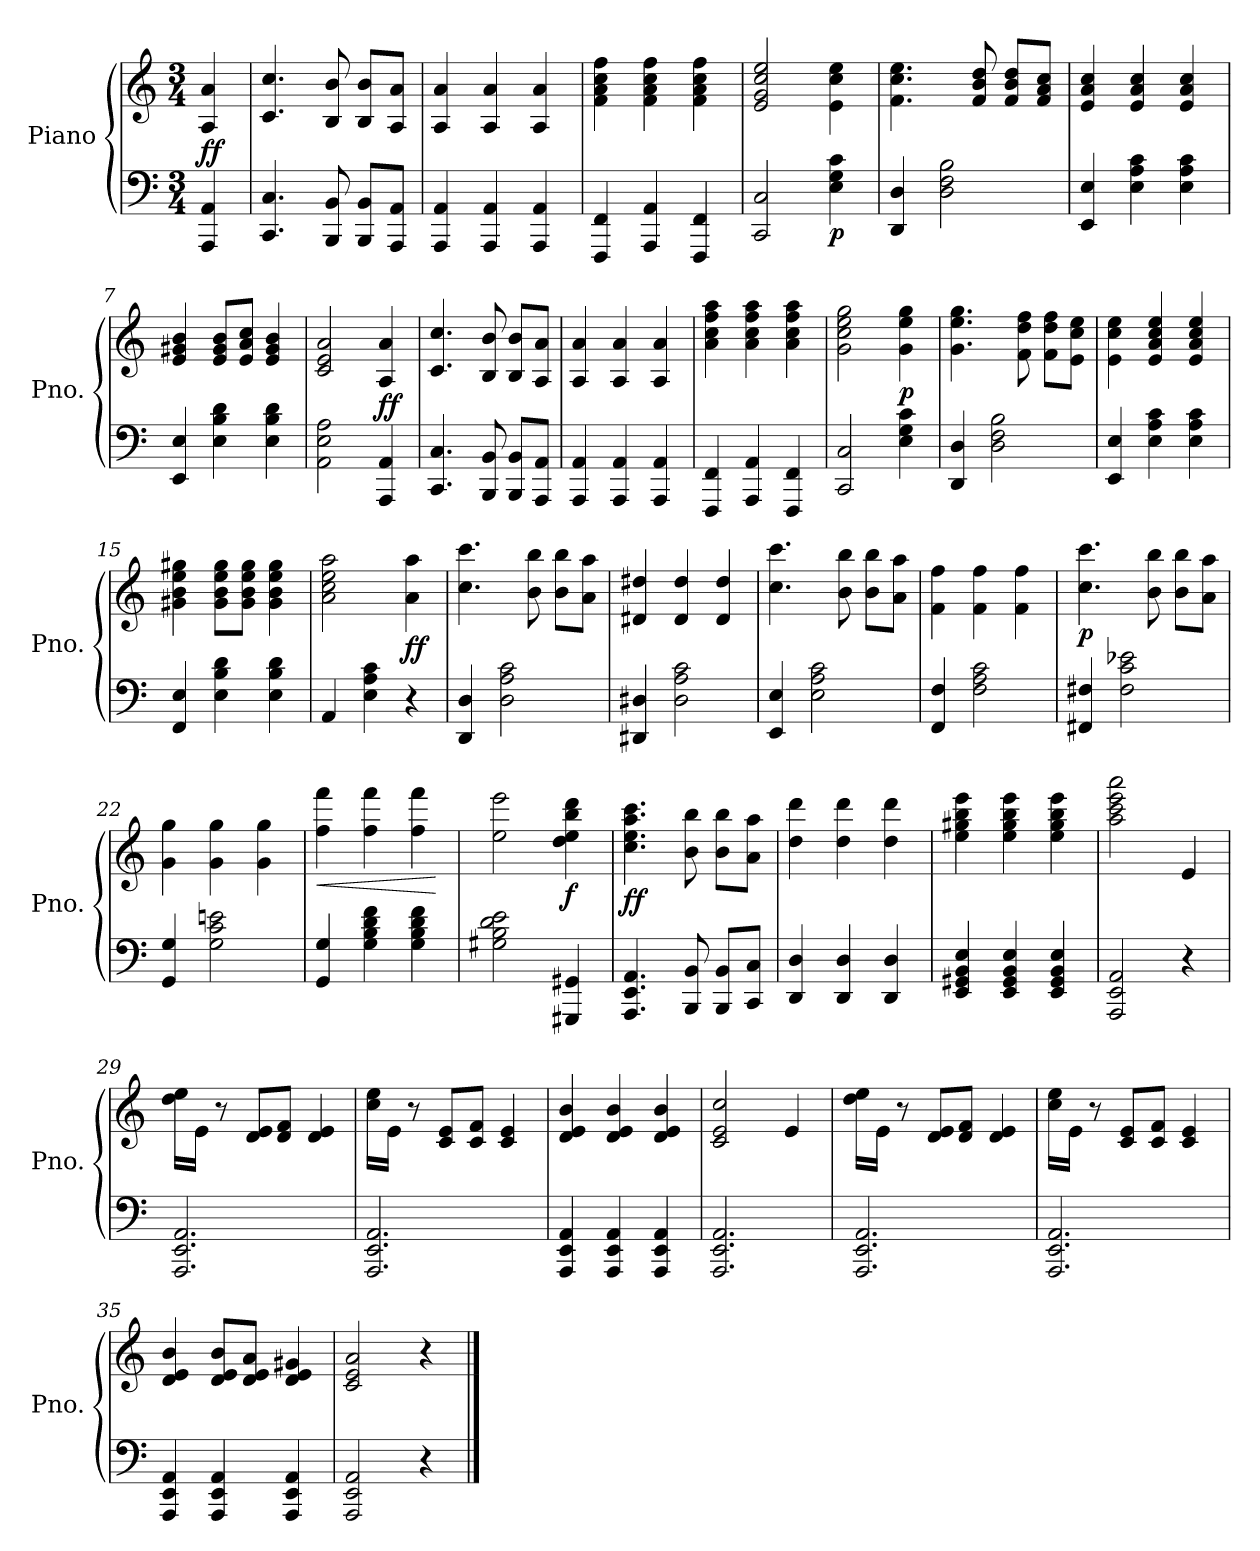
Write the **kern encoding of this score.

**kern	**kern	**dynam
*part1	*part1	*part1
*staff2	*staff1	*staff1/2
*I"Piano	*	*
*I'Pno.	*	*
*clefF4	*clefG2	*
*k[]	*k[]	*
*M3/4	*M3/4	*
*MM160	*MM160	*
=	=	=
!	!	!LO:DY:a=2
4AAA/ 4AA/	4A/ 4a/	ff
=1	=1	=1
4.CC/ 4.C/	4.c/ 4.cc/	.
8BBB/ 8BB/	8B/ 8b/	.
8BBB/ 8BB/L	8B/ 8b/L	.
8AAA/ 8AA/J	8A/ 8a/J	.
=2	=2	=2
4AAA/ 4AA/	4A/ 4a/	.
4AAA/ 4AA/	4A/ 4a/	.
4AAA/ 4AA/	4A/ 4a/	.
=3	=3	=3
4FFF/ 4FF/	4f\ 4a\ 4cc\ 4ff\	.
4AAA/ 4AA/	4f\ 4a\ 4cc\ 4ff\	.
4FFF/ 4FF/	4f\ 4a\ 4cc\ 4ff\	.
=4	=4	=4
2CC/ 2C/	2e/ 2g/ 2cc/ 2ee/	.
!	!	!LO:DY:b=2
4E\ 4G\ 4c\	4e\ 4cc\ 4ee\	p
=5	=5	=5
4DD/ 4D/	4.f\ 4.cc\ 4.ee\	.
2D\ 2F\ 2B\	.	.
.	8f/ 8b/ 8dd/	.
.	8f/ 8b/ 8dd/L	.
.	8f/ 8a/ 8cc/J	.
=6	=6	=6
4EE/ 4E/	4e/ 4a/ 4cc/	.
4E\ 4A\ 4c\	4e/ 4a/ 4cc/	.
4E\ 4A\ 4c\	4e/ 4a/ 4cc/	.
=7	=7	=7
4EE/ 4E/	4e/ 4g#X/ 4b/	.
4E\ 4B\ 4d\	8e/ 8g#/ 8b/L	.
.	8e/ 8a/ 8cc/J	.
4E\ 4B\ 4d\	4e/ 4g#/ 4b/	.
=8	=8	=8
2AA\ 2E\ 2A\	2c/ 2e/ 2a/	.
!	!	!LO:DY:a=2
4AAA/ 4AA/	4A/ 4a/	ff
=9	=9	=9
4.CC/ 4.C/	4.c/ 4.cc/	.
8BBB/ 8BB/	8B/ 8b/	.
8BBB/ 8BB/L	8B/ 8b/L	.
8AAA/ 8AA/J	8A/ 8a/J	.
!!LO:LB:g=z
=10	=10	=10
4AAA/ 4AA/	4A/ 4a/	.
4AAA/ 4AA/	4A/ 4a/	.
4AAA/ 4AA/	4A/ 4a/	.
=11	=11	=11
4FFF/ 4FF/	4a\ 4cc\ 4ff\ 4aa\	.
4AAA/ 4AA/	4a\ 4cc\ 4ff\ 4aa\	.
4FFF/ 4FF/	4a\ 4cc\ 4ff\ 4aa\	.
=12	=12	=12
2CC/ 2C/	2g\ 2cc\ 2ee\ 2gg\	.
!	!	!LO:DY:a=2
4E\ 4G\ 4c\	4g\ 4ee\ 4gg\	p
=13	=13	=13
4DD/ 4D/	4.g\ 4.ee\ 4.gg\	.
2D\ 2F\ 2B\	.	.
.	8f\ 8dd\ 8ff\	.
.	8f\ 8dd\ 8ff\L	.
.	8e\ 8cc\ 8ee\J	.
=14	=14	=14
4EE/ 4E/	4e\ 4cc\ 4ee\	.
4E\ 4A\ 4c\	4e/ 4a/ 4cc/ 4ee/	.
4E\ 4A\ 4c\	4e/ 4a/ 4cc/ 4ee/	.
=15	=15	=15
4FF/ 4E/	4g#X\ 4b\ 4ee\ 4gg#X\	.
4E\ 4B\ 4d\	8g#\ 8b\ 8ee\ 8gg#\L	.
.	8g#\ 8b\ 8ee\ 8gg#\J	.
4E\ 4B\ 4d\	4g#\ 4b\ 4ee\ 4gg#\	.
=16	=16	=16
4AA/	2a\ 2cc\ 2ee\ 2aa\	.
4E\ 4A\ 4c\	.	.
!	!	!LO:DY:b
4r	4a\ 4aa\	ff
=17	=17	=17
4DD/ 4D/	4.cc\ 4.ccc\	.
2D\ 2A\ 2c\	.	.
.	8b\ 8bb\	.
.	8b\ 8bb\L	.
.	8a\ 8aa\J	.
=18	=18	=18
4DD#X/ 4D#X/	4d#X/ 4dd#X/	.
2D#\ 2A\ 2c\	4d#/ 4dd#/	.
.	4d#/ 4dd#/	.
!!LO:LB:g=z
=19	=19	=19
4EE/ 4E/	4.cc\ 4.ccc\	.
2E\ 2A\ 2c\	.	.
.	8b\ 8bb\	.
.	8b\ 8bb\L	.
.	8a\ 8aa\J	.
=20	=20	=20
4FF/ 4F/	4f\ 4ff\	.
2F\ 2A\ 2c\	4f\ 4ff\	.
.	4f\ 4ff\	.
=21	=21	=21
!	!	!LO:DY:b
4FF#X/ 4F#X/	4.cc\ 4.ccc\	p
2F#\ 2c\ 2e-X\	.	.
.	8b\ 8bb\	.
.	8b\ 8bb\L	.
.	8a\ 8aa\J	.
=22	=22	=22
4GG/ 4G/	4g\ 4gg\	.
2G\ 2c\ 2en\	4g\ 4gg\	.
.	4g\ 4gg\	.
=23	=23	=23
!	!	!LO:HP:b
4GG/ 4G/	4ff\ 4fff\	<
4G\ 4B\ 4d\ 4f\	4ff\ 4fff\	.
4G\ 4B\ 4d\ 4f\	4ff\ 4fff\	.
.	.	[
=24	=24	=24
2G#X\ 2B\ 2d\ 2e\	2ee\ 2eee\	.
!	!	!LO:DY:b
4GGG#X/ 4GG#X/	4dd\ 4ee\ 4bb\ 4ddd\	f
=25	=25	=25
!	!	!LO:DY:b
4.AAA/ 4.EE/ 4.AA/	4.cc\ 4.ee\ 4.aa\ 4.ccc\	ff
8BBB/ 8BB/	8b\ 8bb\	.
8BBB/ 8BB/L	8b\ 8bb\L	.
8CC/ 8C/J	8a\ 8aa\J	.
=26	=26	=26
4DD/ 4D/	4dd\ 4ddd\	.
4DD/ 4D/	4dd\ 4ddd\	.
4DD/ 4D/	4dd\ 4ddd\	.
=27	=27	=27
4EE/ 4GG#X/ 4BB/ 4E/	4ee\ 4gg#X\ 4bb\ 4eee\	.
4EE/ 4GG#/ 4BB/ 4E/	4ee\ 4gg#\ 4bb\ 4eee\	.
4EE/ 4GG#/ 4BB/ 4E/	4ee\ 4gg#\ 4bb\ 4eee\	.
!!LO:LB:g=z
=28	=28	=28
2AAA/ 2EE/ 2AA/	2aa\ 2ccc\ 2eee\ 2aaa\	.
4r	4e/	.
=29	=29	=29
2.AAA/ 2.EE/ 2.AA/	16dd\ 16ee\LL	.
.	16e\JJ	.
.	8r	.
.	8d/ 8e/L	.
.	8d/ 8f/J	.
.	4d/ 4e/	.
=30	=30	=30
2.AAA/ 2.EE/ 2.AA/	16cc\ 16ee\LL	.
.	16e\JJ	.
.	8r	.
.	8c/ 8e/L	.
.	8c/ 8f/J	.
.	4c/ 4e/	.
=31	=31	=31
4AAA/ 4EE/ 4AA/	4d/ 4e/ 4b/	.
4AAA/ 4EE/ 4AA/	4d/ 4e/ 4b/	.
4AAA/ 4EE/ 4AA/	4d/ 4e/ 4b/	.
=32	=32	=32
2.AAA/ 2.EE/ 2.AA/	2c/ 2e/ 2cc/	.
.	4e/	.
=33	=33	=33
2.AAA/ 2.EE/ 2.AA/	16dd\ 16ee\LL	.
.	16e\JJ	.
.	8r	.
.	8d/ 8e/L	.
.	8d/ 8f/J	.
.	4d/ 4e/	.
=34	=34	=34
2.AAA/ 2.EE/ 2.AA/	16cc\ 16ee\LL	.
.	16e\JJ	.
.	8r	.
.	8c/ 8e/L	.
.	8c/ 8f/J	.
.	4c/ 4e/	.
!!LO:LB:g=z
=35	=35	=35
4AAA/ 4EE/ 4AA/	4d/ 4e/ 4b/	.
4AAA/ 4EE/ 4AA/	8d/ 8e/ 8b/L	.
.	8d/ 8e/ 8a/J	.
4AAA/ 4EE/ 4AA/	4d/ 4e/ 4g#X/	.
=36	=36	=36
2AAA/ 2EE/ 2AA/	2c/ 2e/ 2a/	.
4r	4r	.
==	==	==
*-	*-	*-
